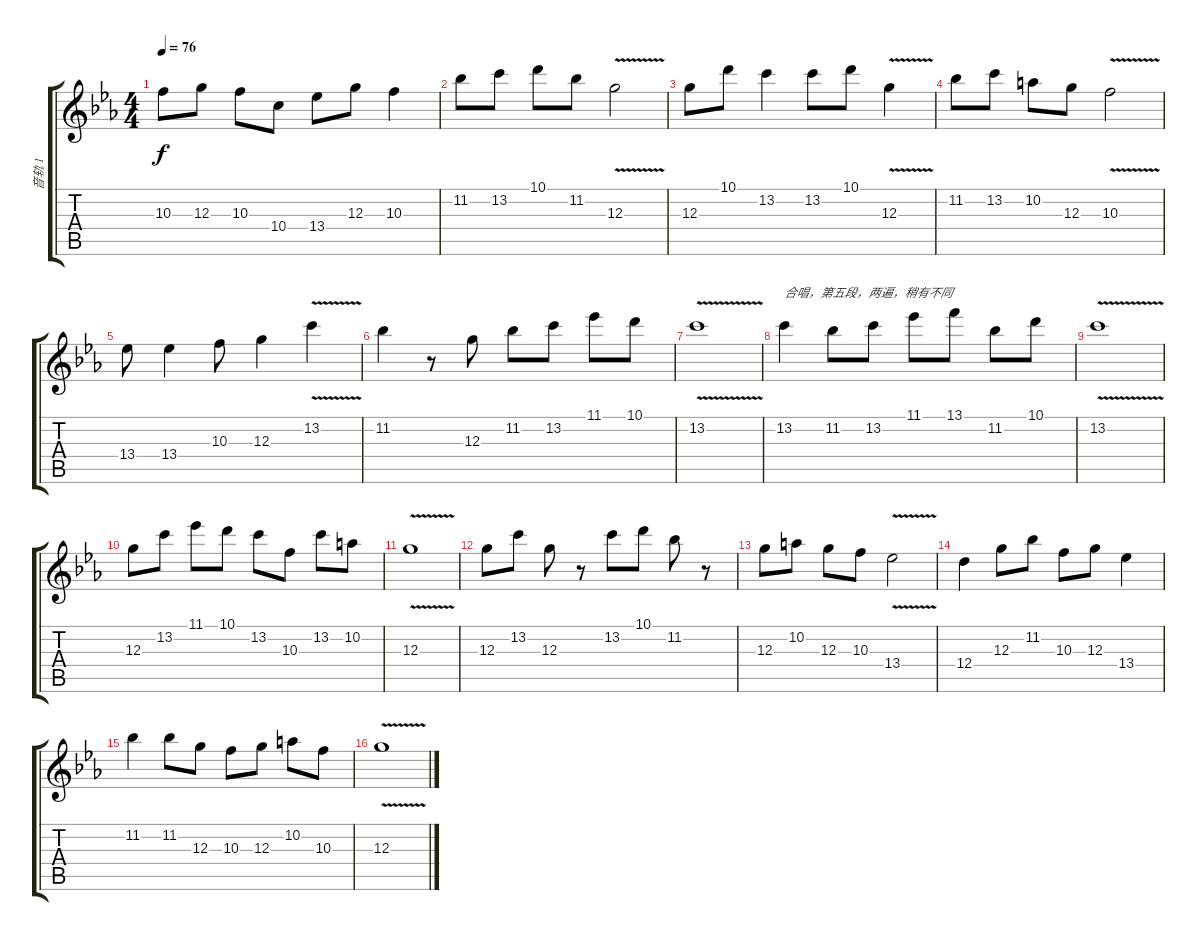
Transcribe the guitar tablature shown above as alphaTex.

\track ("音轨 1" "音轨 1") {instrument overdrivenguitar}
\staff {score tabs}
\tuning (E4 B3 G3 D3 A2 E2) {hide}
\ts (4 4)
\tempo 76
\clef g2
\ks eb
10.3.8{dy f} 12.3.8 10.3.8 10.4.8 13.4.8 12.3.8 10.3.4 |
11.2.8 13.2.8 10.1.8 11.2.8 12.3{v}.2 |
12.3.8 10.1.8 13.2.4 13.2.8 10.1.8 12.3{v}.4 |
11.2.8 13.2.8 10.2.8 12.3.8 10.3{v}.2 |
13.4.8 13.4.4 10.3.8 12.3.4 13.2{v}.4 |
11.2.4 r.8 12.3.8 11.2.8 13.2.8 11.1.8 10.1.8 |
13.2{v}.1 |
13.2.4{txt "合唱，第五段，两遍，稍有不同" instrument distortionguitar} 11.2.8 13.2.8 11.1.8 13.1.8 11.2.8 10.1.8 |
13.2{v}.1 |
12.3.8 13.2.8 11.1.8 10.1.8 13.2.8 10.3.8 13.2.8 10.2.8 |
12.3{v}.1 |
12.3.8 13.2.8{txt ""} 12.3.8 r.8 13.2.8 10.1.8 11.2.8 r.8 |
12.3.8 10.2.8 12.3.8 10.3.8 13.4{v}.2 |
12.4.4 12.3.8 11.2.8 10.3.8 12.3.8 13.4.4 |
11.2.4 11.2.8 12.3.8 10.3.8 12.3.8 10.2.8 10.3.8 |
12.3{v}.1
